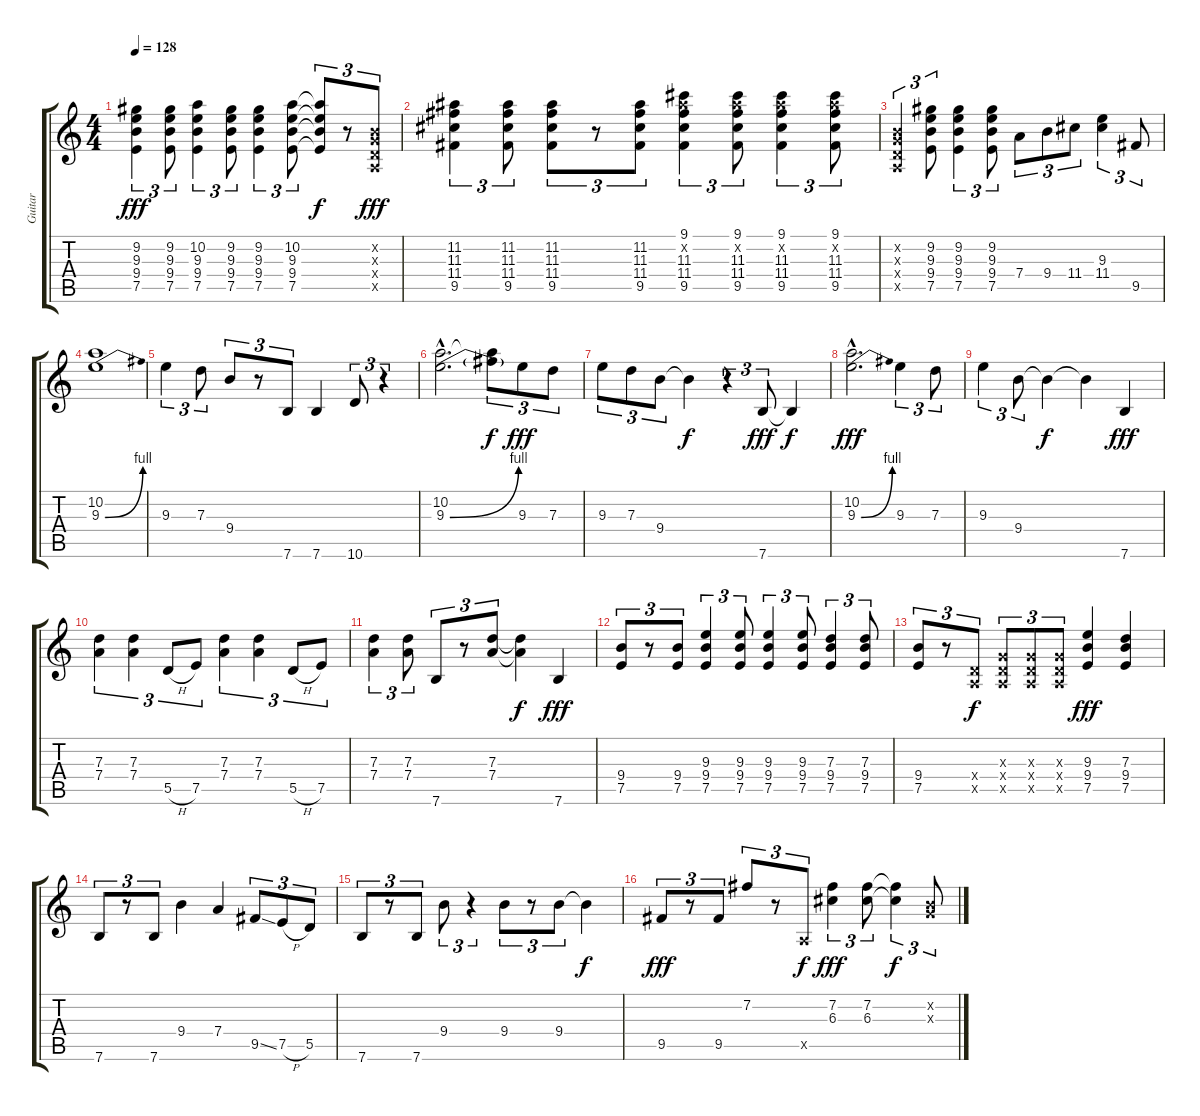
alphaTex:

\track ("Guitar" "Guitar") {instrument distortionguitar}
\staff {score tabs}
\tuning (E4 B3 G3 D3 A2 E2) {hide}
\ts (4 4)
\tempo 128
\clef g2
\ks c
(9.2 9.3 9.4 7.5).4{tu (3 2) dy fff} (9.2 9.3 9.4 7.5).8{tu (3 2)} (10.2 9.3 9.4 7.5).4{tu (3 2)} (9.2 9.3 9.4 7.5).8{tu (3 2)} (9.2 9.3 9.4 7.5).4{tu (3 2)} (10.2 9.3 9.4 7.5).8{tu (3 2)} (10.2{t} 9.3{t} 9.4{t} 7.5{t}).8{tu (3 2) dy f} r.8{tu (3 2)} (0.2{x} 0.3{x} 0.4{x} 0.5{x}).8{tu (3 2) dy fff} |
(11.2 11.3 11.4 9.5).4{tu (3 2)} (11.2 11.3 11.4 9.5).8{tu (3 2)} (11.2 11.3 11.4 9.5).8{tu (3 2)} r.8{tu (3 2)} (11.2 11.3 11.4 9.5).8{tu (3 2)} (9.1 11.2{x} 11.3 11.4 9.5).4{tu (3 2)} (9.1 11.2{x} 11.3 11.4 9.5).8{tu (3 2)} (9.1 11.2{x} 11.3 11.4 9.5).4{tu (3 2)} (9.1 11.2{x} 11.3 11.4 9.5).8{tu (3 2)} |
(0.2{x} 0.3{x} 0.4{x} 0.5{x}).4{tu (3 2)} (9.2 9.3 9.4 7.5).8{tu (3 2)} (9.2 9.3 9.4 7.5).4{tu (3 2)} (9.2 9.3 9.4 7.5).8{tu (3 2)} 7.4.8{tu (3 2)} 9.4.8{tu (3 2)} 11.4.8{tu (3 2)} (9.3 11.4).4{tu (3 2)} 9.5.8{tu (3 2)} |
(10.2 9.3{be (bend 0 0 60 4)}).1 |
9.3.4{tu (3 2)} 7.3.8{tu (3 2)} 9.4.8{tu (3 2)} r.8{tu (3 2)} 7.6.8{tu (3 2)} 7.6.4 10.6.8{tu (3 2)} r.4{tu (3 2)} |
(10.2{hac} 9.3{be (bend 0 0 60 4) hac}).2{d} (10.2{t} 9.3{t}).8{tu (3 2) dy f} 9.3.8{tu (3 2) dy fff} 7.3.8{tu (3 2)} |
9.3.8{tu (3 2)} 7.3.8{tu (3 2)} 9.4.8{tu (3 2)} 9.4{t}.4{dy f} r.4{tu (3 2)} 7.6.8{tu (3 2) dy fff} 7.6{t}.4{dy f} |
(10.2{hac} 9.3{be (bend 0 0 60 4) hac}).2{d dy fff} 9.3.4{tu (3 2)} 7.3.8{tu (3 2)} |
9.3.4{tu (3 2)} 9.4.8{tu (3 2)} 9.4{t}.4{dy f} 9.4{t}.4 7.6.4{dy fff} |
(7.3 7.4).4{tu (3 2)} (7.3 7.4).4{tu (3 2)} 5.5{h}.8{tu (3 2)} 7.5.8{tu (3 2)} (7.3 7.4).4{tu (3 2)} (7.3 7.4).4{tu (3 2)} 5.5{h}.8{tu (3 2)} 7.5.8{tu (3 2)} |
(7.3 7.4).4{tu (3 2)} (7.3 7.4).8{tu (3 2)} 7.6.8{tu (3 2)} r.8{tu (3 2)} (7.3 7.4).8{tu (3 2)} (7.3{t} 7.4{t}).4{dy f} 7.6.4{dy fff} |
(9.4 7.5).8{tu (3 2)} r.8{tu (3 2)} (9.4 7.5).8{tu (3 2)} (9.3 9.4 7.5).4{tu (3 2)} (9.3 9.4 7.5).8{tu (3 2)} (9.3 9.4 7.5).4{tu (3 2)} (9.3 9.4 7.5).8{tu (3 2)} (7.3 9.4 7.5).4{tu (3 2)} (7.3 9.4 7.5).8{tu (3 2)} |
(9.4 7.5).8{tu (3 2)} r.8{tu (3 2)} (0.4{x} 0.5{x}).8{tu (3 2) dy f} (0.3{x} 0.4{x} 0.5{x}).8{tu (3 2)} (0.3{x} 0.4{x} 0.5{x}).8{tu (3 2)} (0.3{x} 0.4{x} 0.5{x}).8{tu (3 2)} (9.3 9.4 7.5).4{dy fff} (7.3 9.4 7.5).4 |
7.6.8{tu (3 2)} r.8{tu (3 2)} 7.6.8{tu (3 2)} 9.4.4 7.4.4 9.5{ss}.8{tu (3 2)} 7.5{h}.8{tu (3 2)} 5.5.8{tu (3 2)} |
7.6.8{tu (3 2)} r.8{tu (3 2)} 7.6.8{tu (3 2)} 9.4.8{tu (3 2)} r.4{tu (3 2)} 9.4.8{tu (3 2)} r.8{tu (3 2)} 9.4.8{tu (3 2)} 9.4{t}.4{dy f} |
9.5.8{tu (3 2) dy fff} r.8{tu (3 2)} 9.5.8{tu (3 2)} 7.2.8{tu (3 2)} r.8{tu (3 2)} 0.5{x}.8{tu (3 2) dy f} (7.2 6.3).4{tu (3 2) dy fff} (7.2 6.3).8{tu (3 2)} (7.2{t} 6.3{t}).4{tu (3 2) dy f} (0.2{x} 0.3{x}).8{tu (3 2)}
